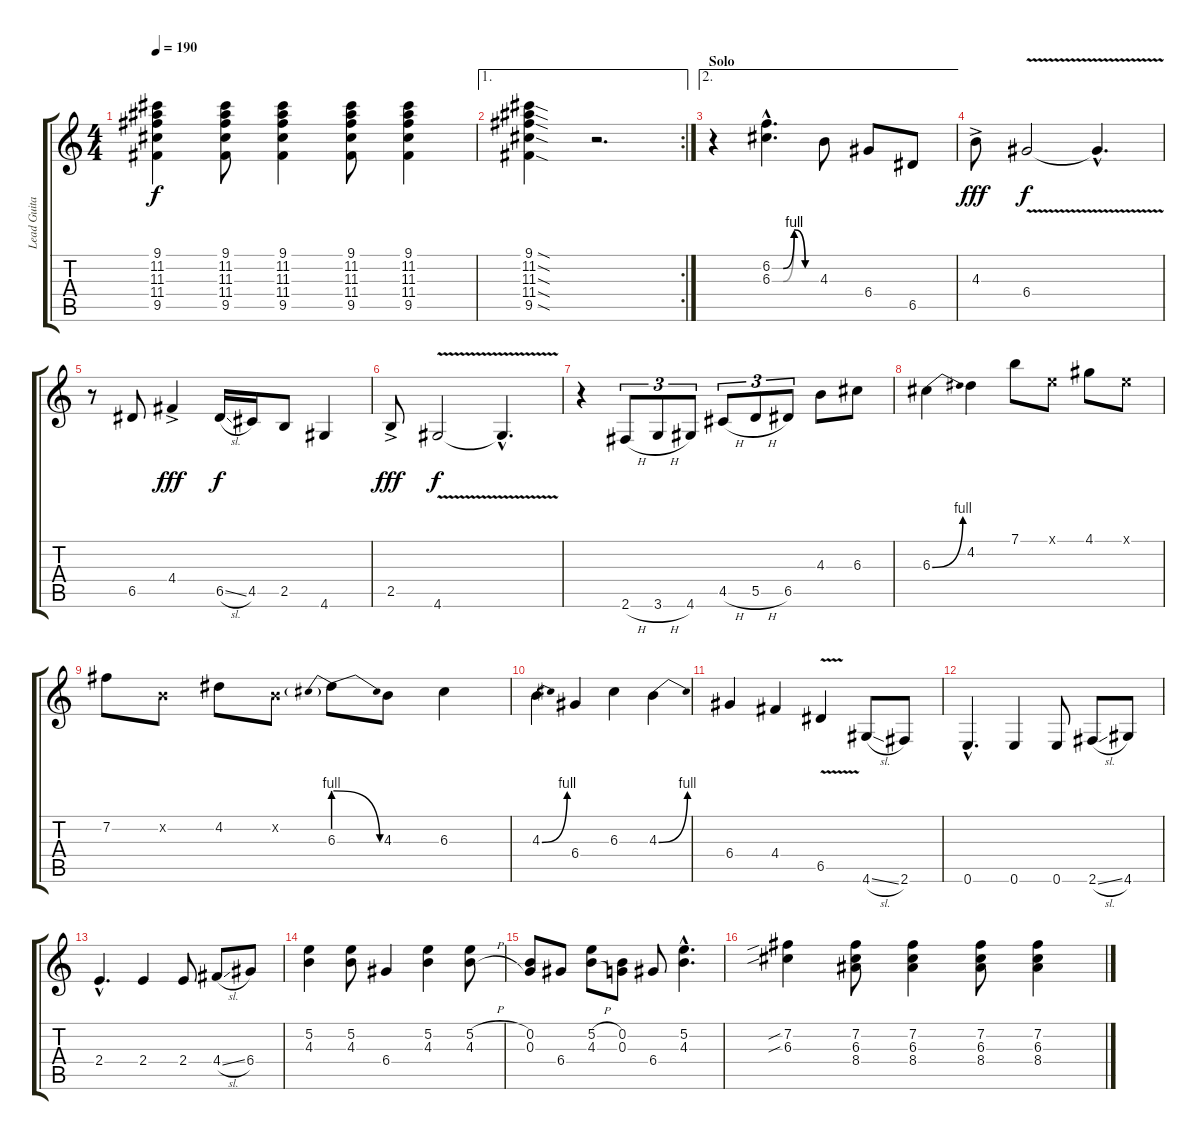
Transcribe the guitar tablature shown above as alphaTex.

\track ("Lead Guitar 2" "Lead Guita") {instrument electricguitarclean}
\staff {score tabs}
\tuning (E4 B3 G3 D3 A2 E2) {hide}
\ts (4 4)
\tempo 190
\clef g2
\ks c
(9.1 11.2 11.3 11.4 9.5).4{dy f} (9.1 11.2 11.3 11.4 9.5).8 (9.1 11.2 11.3 11.4 9.5).4 (9.1 11.2 11.3 11.4 9.5).8 (9.1 11.2 11.3 11.4 9.5).4 |
\ae 1
\rc 2
(9.1{sod} 11.2{sod} 11.3{sod} 11.4{sod} 9.5{sod}).4 r.2{d} |
\ae 2
\section ("" "Solo")
r.4 (6.2{be (custom 0 0 15 0 30 4 45 0 60 0) hac} 6.3{be (custom 0 0 15 0 30 4 45 0 60 0) hac}).4{d} 4.3.8 6.4.8 6.5.8 |
4.3{ac}.8{dy fff} 6.4{v}.2{dy f} 6.4{hac t}.4{d} |
r.8 6.5.8 4.4{ac}.4{dy fff} 6.5{sl}.16{dy f} 4.5.16 2.5.8 4.6.4 |
2.5{ac}.8{dy fff} 4.6{v}.2{dy f} 4.6{hac t}.4{d} |
r.4 2.6{h}.8{tu (3 2)} 3.6{h}.8{tu (3 2)} 4.6.8{tu (3 2)} 4.5{h}.8{tu (3 2)} 5.5{h}.8{tu (3 2)} 6.5.8{tu (3 2)} 4.3.8 6.3.8 |
6.3{be (bend 0 0 60 4)}.4 4.2.4 7.1.8 0.1{x}.8 4.1.8 0.1{x}.8 |
7.2.8 0.2{x}.8 4.2.8 0.2{x}.8 6.3{be (prebendrelease 0 4 60 0)}.8 4.3.8 6.3.4 |
4.3{be (bend 0 0 60 4)}.4 6.4.4 6.3.4 4.3{be (bend 0 0 60 4)}.4 |
6.4.4 4.4.4 6.5{v}.4 4.6{sl}.8 2.6.8 |
0.6{hac}.4{d} 0.6.4 0.6.8 2.6{sl}.8 4.6.8 |
2.4{hac}.4{d} 2.4.4 2.4.8 4.4{sl}.8 6.4.8 |
(5.2 4.3).4 (5.2 4.3).8 6.4.4 (5.2 4.3).4 (5.2{h} 4.3{h}).8 |
(0.2 0.3).8 6.4.8 (5.2{h} 4.3{h}).8 (0.2 0.3).8 6.4.8 (5.2{hac} 4.3{hac}).4{d} |
(7.2{sib} 6.3{sib}).4 (7.2 6.3 8.4).8 (7.2 6.3 8.4).4 (7.2 6.3 8.4).8 (7.2 6.3 8.4).4
